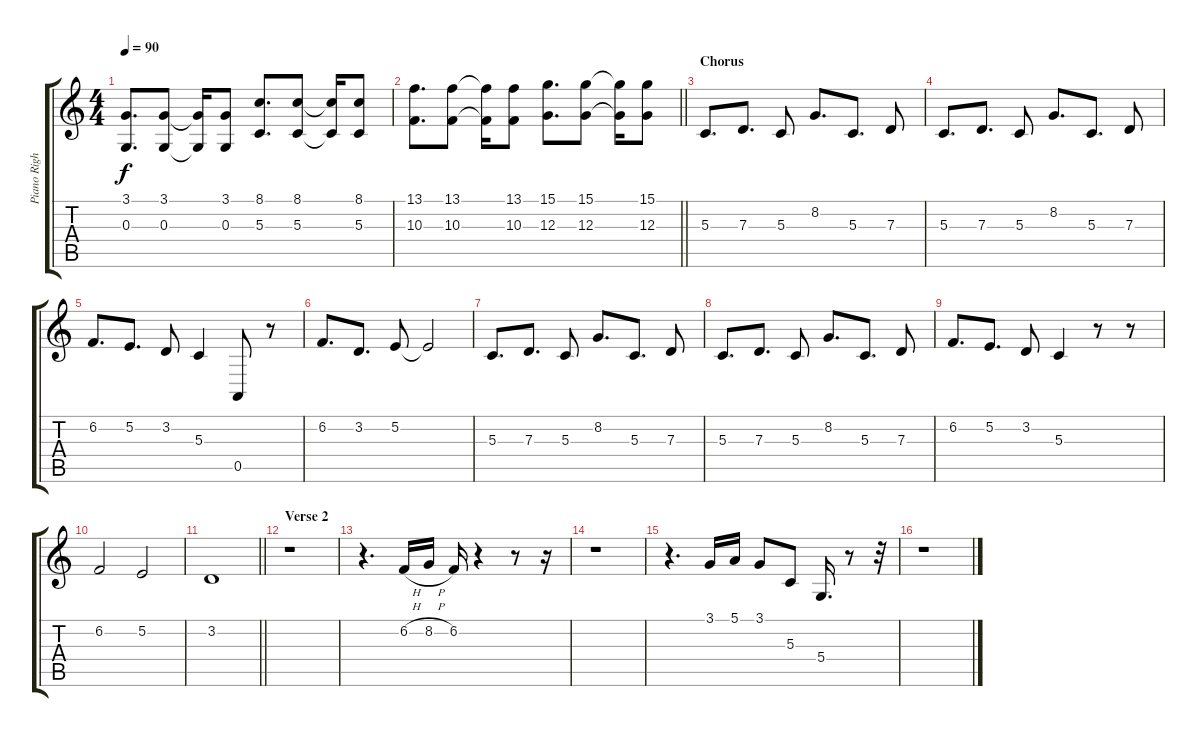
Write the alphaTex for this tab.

\track ("Piano Right" "Piano Righ") {instrument acousticgrandpiano}
\staff {score tabs}
\tuning (E4 B3 G3 D3 A2 E2) {hide}
\ts (4 4)
\tempo 90
\clef g2
\ks c
(3.1 0.3).8{d dy f volume 8} (3.1 0.3).8 (3.1{t} 0.3{t}).16 (3.1 0.3).8 (8.1 5.3).8{d} (8.1 5.3).8 (8.1{t} 5.3{t}).16 (8.1 5.3).8 |
\barLineRight lightlight
(13.1 10.3).8{d} (13.1 10.3).8 (13.1{t} 10.3{t}).16 (13.1 10.3).8 (15.1 12.3).8{d} (15.1 12.3).8 (15.1{t} 12.3{t}).16 (15.1 12.3).8 |
\section ("" "Chorus")
5.3.8{d volume 14} 7.3.8{d} 5.3.8 8.2.8{d} 5.3.8{d} 7.3.8 |
5.3.8{d} 7.3.8{d} 5.3.8 8.2.8{d} 5.3.8{d} 7.3.8 |
6.2.8{d} 5.2.8{d} 3.2.8 5.3.4 0.5.8 r.8 |
6.2.8{d} 3.2.8{d} 5.2.8 5.2{t}.2 |
5.3.8{d} 7.3.8{d} 5.3.8 8.2.8{d} 5.3.8{d} 7.3.8 |
5.3.8{d} 7.3.8{d} 5.3.8 8.2.8{d} 5.3.8{d} 7.3.8 |
6.2.8{d} 5.2.8{d} 3.2.8 5.3.4 r.8 r.8 |
6.2.2 5.2.2 |
\barLineRight lightlight
3.2.1 |
\section ("" "Verse 2")
r.1 |
r.4{d} 6.2{h}.16 8.2{h}.16 6.2.16 r.4 r.8 r.16 |
r.1 |
r.4{d} 3.1.16 5.1.16 3.1.8 5.3.8 5.4.16{d} r.8 r.32 |
r.1
